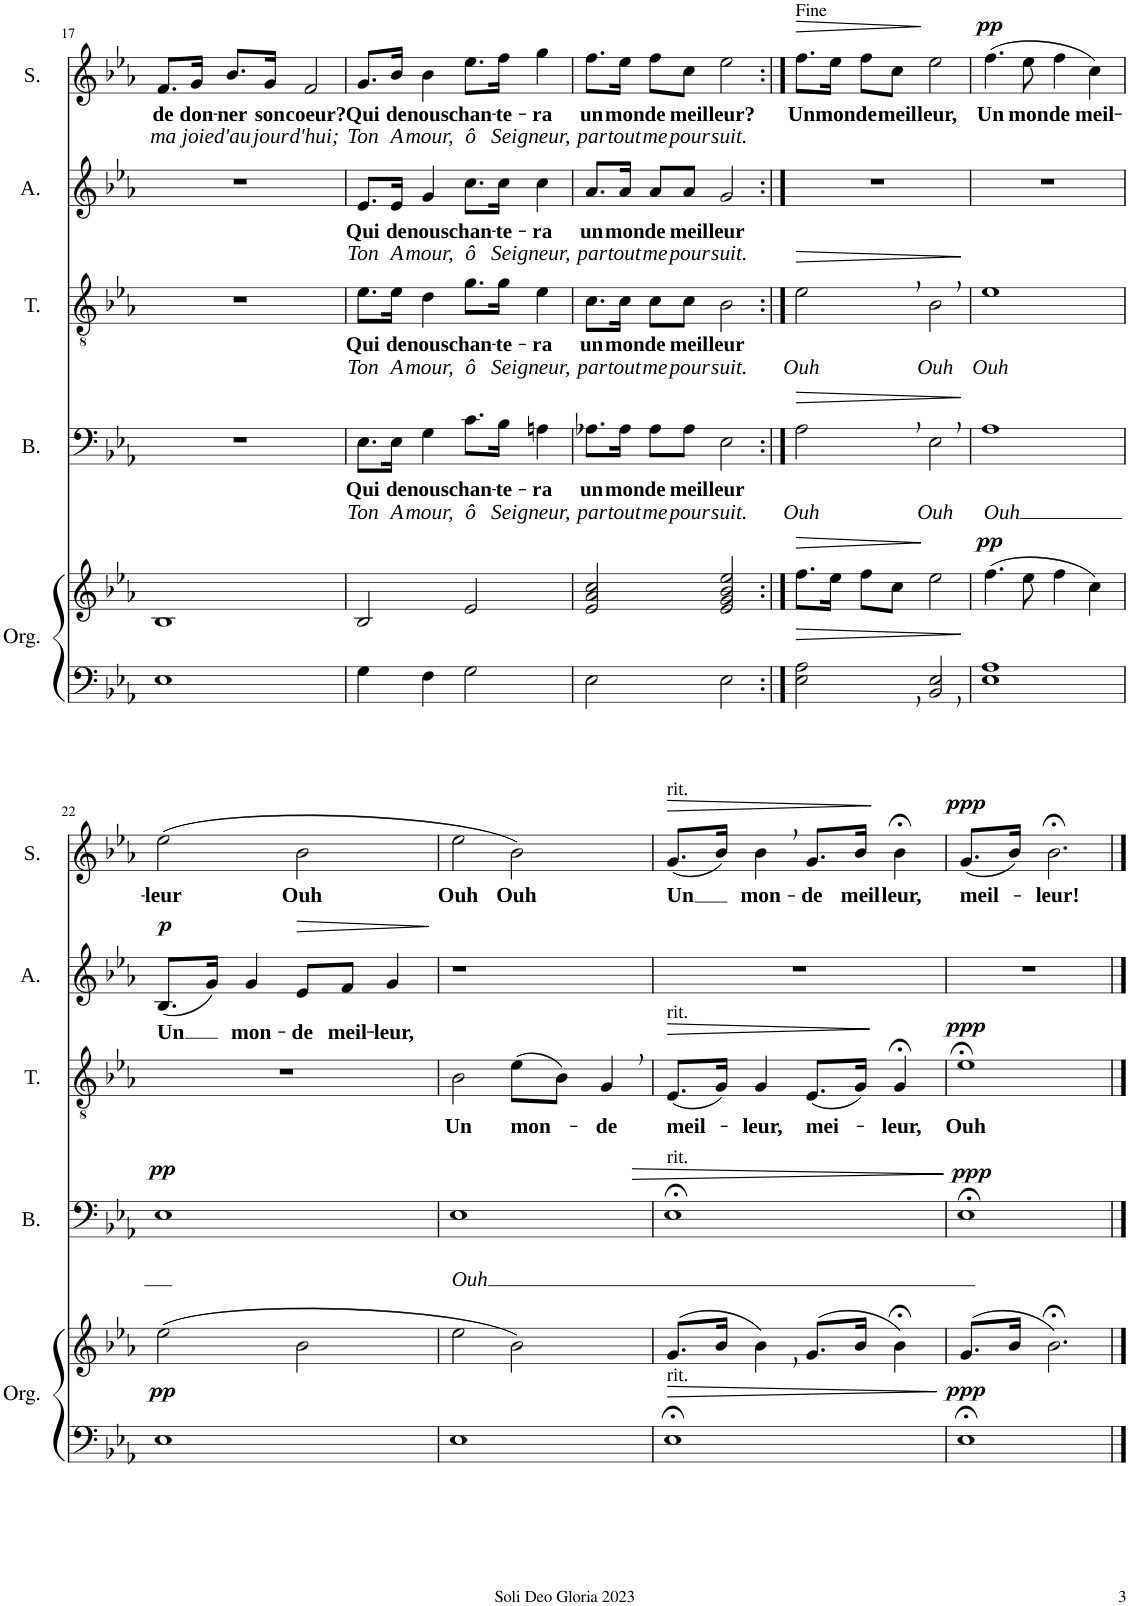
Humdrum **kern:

**kern	**kern	**dynam	**kern	**text	**text	**dynam	**kern	**text	**text	**dynam	**kern	**text	**text	**dynam	**kern	**text	**text	**dynam
*part5	*part5	*part5	*part4	*part4	*part4	*part4	*part3	*part3	*part3	*part3	*part2	*part2	*part2	*part2	*part1	*part1	*part1	*part1
*staff6	*staff5	*staff5/6	*staff4	*staff4	*staff4	*staff4	*staff3	*staff3	*staff3	*staff3	*staff2	*staff2	*staff2	*staff2	*staff1	*staff1	*staff1	*staff1
*I"Orgue	*	*	*I"Bass	*	*	*	*I"Tenor	*	*	*	*I"Alto	*	*	*	*I"Soprano	*	*	*
*I'Org.	*	*	*I'B.	*	*	*	*I'T.	*	*	*	*I'A.	*	*	*	*I'S.	*	*	*
!!LO:PB:g=z
*clefF4	*clefG2	*	*clefF4	*	*	*	*clefGv2	*	*	*	*clefG2	*	*	*	*clefG2	*	*	*
*k[b-e-a-]	*k[b-e-a-]	*	*k[b-e-a-]	*	*	*	*k[b-e-a-]	*	*	*	*k[b-e-a-]	*	*	*	*k[b-e-a-]	*	*	*
*M4/4	*M4/4	*	*M4/4	*	*	*	*M4/4	*	*	*	*M4/4	*	*	*	*M4/4	*	*	*
=17	=17	=17	=17	=17	=17	=17	=17	=17	=17	=17	=17	=17	=17	=17	=17	=17	=17	=17
!	!	!	!	!	!	!	!	!	!	!	!	!	!	!	!	!LO:LY:b	!LO:LY:b	!
1E-	1B-	.	1r	.	.	.	1r	.	.	.	1r	.	.	.	8.f/L	de	ma	.
!	!	!	!	!	!	!	!	!	!	!	!	!	!	!	!	!LO:LY:b	!LO:LY:b	!
.	.	.	.	.	.	.	.	.	.	.	.	.	.	.	16g/Jk	don-	joie	.
!	!	!	!	!	!	!	!	!	!	!	!	!	!	!	!	!LO:LY:b	!LO:LY:b	!
.	.	.	.	.	.	.	.	.	.	.	.	.	.	.	8.b-/L	ner	d'au-	.
!	!	!	!	!	!	!	!	!	!	!	!	!	!	!	!	!LO:LY:b	!LO:LY:b	!
.	.	.	.	.	.	.	.	.	.	.	.	.	.	.	16g/Jk	son	-jour-	.
!	!	!	!	!	!	!	!	!	!	!	!	!	!	!	!	!LO:LY:b	!LO:LY:b	!
.	.	.	.	.	.	.	.	.	.	.	.	.	.	.	2f/	coeur?	-d'hui;	.
=18	=18	=18	=18	=18	=18	=18	=18	=18	=18	=18	=18	=18	=18	=18	=18	=18	=18	=18
!	!	!	!	!LO:LY:b	!LO:LY:b	!	!	!LO:LY:b	!LO:LY:b	!	!	!LO:LY:b	!LO:LY:b	!	!	!LO:LY:b	!LO:LY:b	!
4G\	2B-/	.	8.E-\L	Qui	Ton	.	8.e-\L	Qui	Ton	.	8.e-/L	Qui	Ton	.	8.g/L	Qui	Ton	.
!	!	!	!	!LO:LY:b	!LO:LY:b	!	!	!LO:LY:b	!LO:LY:b	!	!	!LO:LY:b	!LO:LY:b	!	!	!LO:LY:b	!LO:LY:b	!
.	.	.	16E-\Jk	de	A-	.	16e-\Jk	de	A-	.	16e-/Jk	de	A-	.	16b-/Jk	de	A-	.
!	!	!	!	!LO:LY:b	!LO:LY:b	!	!	!LO:LY:b	!LO:LY:b	!	!	!LO:LY:b	!LO:LY:b	!	!	!LO:LY:b	!LO:LY:b	!
4F\	.	.	4G\	nous	-mour,	.	4d\	nous	-mour,	.	4g/	nous	-mour,	.	4b-\	nous	-mour,	.
!	!	!	!	!LO:LY:b	!LO:LY:b	!	!	!LO:LY:b	!LO:LY:b	!	!	!LO:LY:b	!LO:LY:b	!	!	!LO:LY:b	!LO:LY:b	!
2G\	2e-/	.	8.c\L	chan-	ô	.	8.g\L	chan-	ô	.	8.cc\L	chan-	ô	.	8.ee-\L	chan-	ô	.
!	!	!	!	!LO:LY:b	!LO:LY:b	!	!	!LO:LY:b	!LO:LY:b	!	!	!LO:LY:b	!LO:LY:b	!	!	!LO:LY:b	!LO:LY:b	!
.	.	.	16B-\Jk	te-	Sei-	.	16g\Jk	te-	Sei-	.	16cc\Jk	te-	Sei-	.	16ff\Jk	te-	Sei-	.
!	!	!	!	!LO:LY:b	!LO:LY:b	!	!	!LO:LY:b	!LO:LY:b	!	!	!LO:LY:b	!LO:LY:b	!	!	!LO:LY:b	!LO:LY:b	!
.	.	.	4An\	ra	-gneur,	.	4e-\	ra	-gneur,	.	4cc\	ra	-gneur,	.	4gg\	ra	-gneur,	.
=19	=19	=19	=19	=19	=19	=19	=19	=19	=19	=19	=19	=19	=19	=19	=19	=19	=19	=19
!	!	!	!	!LO:LY:b	!LO:LY:b	!	!	!LO:LY:b	!LO:LY:b	!	!	!LO:LY:b	!LO:LY:b	!	!	!LO:LY:b	!LO:LY:b	!
2E-\	2e-/ 2a-/ 2cc/	.	8.A-X\L	un	par-	.	8.c\L	un	par-	.	8.a-/L	un	par-	.	8.ff\L	un	par-	.
!	!	!	!	!LO:LY:b	!LO:LY:b	!	!	!LO:LY:b	!LO:LY:b	!	!	!LO:LY:b	!LO:LY:b	!	!	!LO:LY:b	!LO:LY:b	!
.	.	.	16A-\Jk	mon-	-tout	.	16c\Jk	mon-	-tout	.	16a-/Jk	mon-	-tout	.	16ee-\Jk	mon-	-tout	.
!	!	!	!	!LO:LY:b	!LO:LY:b	!	!	!LO:LY:b	!LO:LY:b	!	!	!LO:LY:b	!LO:LY:b	!	!	!LO:LY:b	!LO:LY:b	!
.	.	.	8A-\L	de	me	.	8c\L	de	me	.	8a-/L	de	me	.	8ff\L	de	me	.
!	!	!	!	!LO:LY:b	!LO:LY:b	!	!	!LO:LY:b	!LO:LY:b	!	!	!LO:LY:b	!LO:LY:b	!	!	!LO:LY:b	!LO:LY:b	!
.	.	.	8A-\J	meil-	pour-	.	8c\J	meil-	pour-	.	8a-/J	meil-	pour-	.	8cc\J	meil-	pour-	.
!	!	!	!	!LO:LY:b	!LO:LY:b	!	!	!LO:LY:b	!LO:LY:b	!	!	!LO:LY:b	!LO:LY:b	!	!	!LO:LY:b	!LO:LY:b	!
2E-\	2e-/ 2g/ 2b-/ 2ee-/	.	2E-\	leur	-suit.	.	2B-\	leur	-suit.	.	2g/	leur	-suit.	.	2ee-\	leur?	-suit.	.
=20:|!	=20:|!	=20:|!	=20:|!	=20:|!	=20:|!	=20:|!	=20:|!	=20:|!	=20:|!	=20:|!	=20:|!	=20:|!	=20:|!	=20:|!	=20:|!	=20:|!	=20:|!	=20:|!
!	!	!LO:HP:b	!	!	!LO:LY:b	!LO:HP:b	!	!	!LO:LY:b	!LO:HP:b	!	!	!	!	!	!LO:LY:b	!	!LO:HP:b
2E-\,< 2A-\,<	8.ff\L	>	2A-,\	.	Ouh	>	2e-,\	.	Ouh	>	1r	.	.	.	8.ff\L	Un	.	>
!	!	!	!	!	!	!	!	!	!	!	!	!	!	!	!	!LO:LY:b	!	!
.	16ee-\Jk	.	.	.	.	.	.	.	.	.	.	.	.	.	16ee-\Jk	mon-	.	.
!	!	!	!	!	!	!	!	!	!	!	!	!	!	!	!	!LO:LY:b	!	!
.	8ff\L	.	.	.	.	.	.	.	.	.	.	.	.	.	8ff\L	-de	.	.
!	!	!	!	!	!	!	!	!	!	!	!	!	!	!	!	!LO:LY:b	!	!
.	8cc\J	.	.	.	.	.	.	.	.	.	.	.	.	.	8cc\J	meil-	.	.
!	!	!	!	!	!LO:LY:b	!	!	!	!LO:LY:b	!	!	!	!	!	!	!LO:LY:b	!	!
2BB-/,< 2E-/,<	2ee-\	]	2E-,\	.	Ouh	.	2B-,\	.	Ouh	.	.	.	.	.	2ee-\	-leur,	.	]
.	.	.	.	.	.	]	.	.	.	]	.	.	.	.	.	.	.	.
=21	=21	=21	=21	=21	=21	=21	=21	=21	=21	=21	=21	=21	=21	=21	=21	=21	=21	=21
!	!	!LO:DY:a	!	!	!LO:LY:b	!	!	!	!LO:LY:b	!	!	!	!	!	!	!LO:LY:b	!	!LO:DY:a
1E- 1A-	(4.ff\	pp	1A-	.	Ouh	.	1e-	.	Ouh	.	1r	.	.	.	(4.ff\	Un	.	pp
!	!	!	!	!	!	!	!	!	!	!	!	!	!	!	!	!LO:LY:b	!	!
.	8ee-\	.	.	.	.	.	.	.	.	.	.	.	.	.	8ee-\	mon-	.	.
!	!	!	!	!	!	!	!	!	!	!	!	!	!	!	!	!LO:LY:b	!	!
.	4ff\	.	.	.	.	.	.	.	.	.	.	.	.	.	4ff\	-de	.	.
!	!	!	!	!	!	!	!	!	!	!	!	!	!	!	!	!LO:LY:b	!	!
.	4cc\)	.	.	.	.	.	.	.	.	.	.	.	.	.	4cc\)	meil-	.	.
!!LO:LB:g=z
=22	=22	=22	=22	=22	=22	=22	=22	=22	=22	=22	=22	=22	=22	=22	=22	=22	=22	=22
!	!	!LO:DY:a=2	!	!	!	!LO:DY:a	!	!	!	!	!	!LO:LY:b	!	!LO:DY:a	!	!LO:LY:b	!	!
1E-	(2ee-\	pp	1E-	.	.	pp	1r	.	.	.	(8.B-/L	Un	.	p	(2ee-\	-leur	.	.
.	.	.	.	.	.	.	.	.	.	.	16g/Jk)	.	.	.	.	.	.	.
!	!	!	!	!	!	!	!	!	!	!	!	!LO:LY:b	!	!	!	!	!	!
.	.	.	.	.	.	.	.	.	.	.	4g/	mon-	.	.	.	.	.	.
!	!	!	!	!	!	!	!	!	!	!	!	!LO:LY:b	!	!LO:HP:b	!	!LO:LY:b	!	!
.	2b-\	.	.	.	.	.	.	.	.	.	8e-/L	-de	.	>	2b-\	Ouh	.	.
!	!	!	!	!	!	!	!	!	!	!	!	!LO:LY:b	!	!	!	!	!	!
.	.	.	.	.	.	.	.	.	.	.	8f/J	meil-	.	.	.	.	.	.
!	!	!	!	!	!	!	!	!	!	!	!	!LO:LY:b	!	!	!	!	!	!
.	.	.	.	.	.	.	.	.	.	.	4g/	-leur,	.	.	.	.	.	.
.	.	.	.	.	.	.	.	.	.	.	.	.	.	]	.	.	.	.
=23	=23	=23	=23	=23	=23	=23	=23	=23	=23	=23	=23	=23	=23	=23	=23	=23	=23	=23
!	!	!	!	!	!LO:LY:b	!LO:HP:b	!	!LO:LY:b	!	!	!	!	!	!	!	!LO:LY:b	!	!
1E-	2ee-\	.	1E-	.	Ouh	>	2B-\	Un	.	.	1r	.	.	.	2ee-\	Ouh	.	.
!	!	!	!	!	!	!	!	!LO:LY:b	!	!	!	!	!	!	!	!LO:LY:b	!	!
.	2b-\)	.	.	.	.	.	(8e-\L	mon-	.	.	.	.	.	.	2b-\)	Ouh	.	.
.	.	.	.	.	.	.	8B-\J)	.	.	.	.	.	.	.	.	.	.	.
!	!	!	!	!	!	!	!	!LO:LY:b	!	!	!	!	!	!	!	!	!	!
.	.	.	.	.	.	.	4G,/	-de	.	.	.	.	.	.	.	.	.	.
=24	=24	=24	=24	=24	=24	=24	=24	=24	=24	=24	=24	=24	=24	=24	=24	=24	=24	=24
!	!	!	!	!	!	!	!	!	!	!	!	!	!	!	!LO:TX:a:t=rit.	!	!	!
!	!	!	!	!	!	!	!LO:TX:a:t=rit.	!	!	!	!	!	!	!	!	!	!	!
!	!	!	!LO:TX:a:t=rit.	!	!	!	!	!	!	!	!	!	!	!	!	!	!	!
!LO:TX:a:t=rit.	!	!	!	!	!	!	!	!	!	!	!	!	!	!	!	!	!	!
!	!	!	!	!	!	!	!	!LO:LY:b	!	!LO:HP:b	!	!	!	!	!	!LO:LY:b	!	!LO:HP:b
1E-;<	(8.g/L	.	1E-;<	.	.	.	(8.E-/L	meil-	.	>	1r	.	.	.	(8.g/L	Un	.	>
.	16b-/Jk	.	.	.	.	.	16G/Jk)	.	.	.	.	.	.	.	16b-/Jk)	.	.	.
!	!	!	!	!	!	!	!	!LO:LY:b	!	!	!	!	!	!	!	!LO:LY:b	!	!
.	4b-,<\)	.	.	.	.	.	4G/	-leur,	.	.	.	.	.	.	4b-,\	mon-	.	.
!	!	!	!	!	!	!	!	!LO:LY:b	!	!	!	!	!	!	!	!LO:LY:b	!	!
.	(8.g/L	.	.	.	.	.	(8.E-/L	mei-	.	.	.	.	.	.	8.g/L	-de	.	.
!	!	!	!	!	!	!	!	!	!	!	!	!	!	!	!	!LO:LY:b	!	!
.	16b-/Jk	.	.	.	.	.	16G/Jk)	.	.	.	.	.	.	.	16b-/Jk	meil-	.	.
!	!	!	!	!	!	!	!	!LO:LY:b	!	!	!	!	!	!	!	!LO:LY:b	!	!
.	4b-;<\)	.	.	.	.	.	4G;</	-leur,	.	]	.	.	.	.	4b-;<\	-leur,	.	]
.	.	.	.	.	.	]	.	.	.	.	.	.	.	.	.	.	.	.
=25	=25	=25	=25	=25	=25	=25	=25	=25	=25	=25	=25	=25	=25	=25	=25	=25	=25	=25
!	!	!LO:DY:a=2	!	!	!	!LO:DY:a	!	!LO:LY:b	!	!LO:DY:a	!	!	!	!	!	!LO:LY:b	!	!LO:DY:a
1E-;<	(8.g/L	ppp	1E-;<	.	.	ppp	1e-;<	Ouh	.	ppp	1r	.	.	.	(8.g/L	meil-	.	ppp
.	16b-/Jk	.	.	.	.	.	.	.	.	.	.	.	.	.	16b-/Jk)	.	.	.
!	!	!	!	!	!	!	!	!	!	!	!	!	!	!	!	!LO:LY:b	!	!
.	2.b-;<\)	.	.	.	.	.	.	.	.	.	.	.	.	.	2.b-;<\	-leur!	.	.
==	==	==	==	==	==	==	==	==	==	==	==	==	==	==	==	==	==	==
*-	*-	*-	*-	*-	*-	*-	*-	*-	*-	*-	*-	*-	*-	*-	*-	*-	*-	*-
